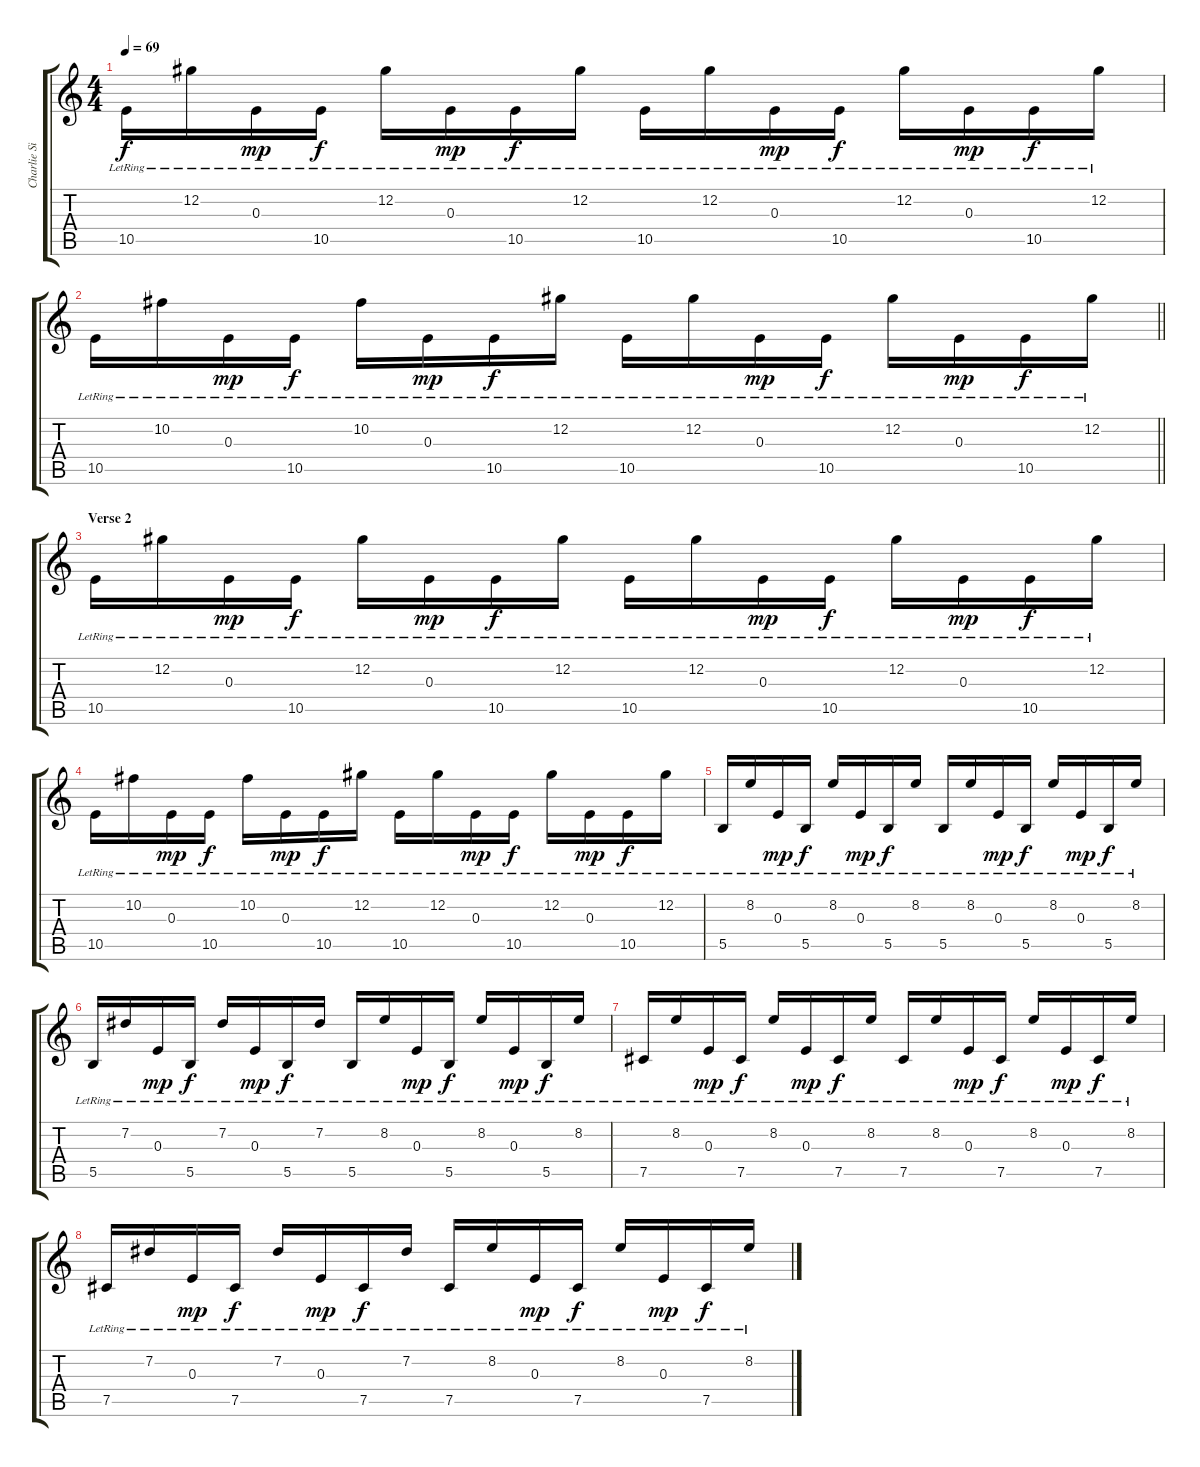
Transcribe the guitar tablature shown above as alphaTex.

\track ("Charlie Simpson" "Charlie Si") {instrument electricguitarjazz}
\staff {score tabs}
\tuning (Db4 Ab3 E3 B2 Gb2 B1) {hide}
\ts (4 4)
\tempo 69
\clef g2
\ks c
10.5{lr}.16{dy f} 12.2{lr}.16 0.3{lr}.16{dy mp} 10.5{lr}.16{dy f} 12.2{lr}.16 0.3{lr}.16{dy mp} 10.5{lr}.16{dy f} 12.2{lr}.16 10.5{lr}.16 12.2{lr}.16 0.3{lr}.16{dy mp} 10.5{lr}.16{dy f} 12.2{lr}.16 0.3{lr}.16{dy mp} 10.5{lr}.16{dy f} 12.2{lr}.16 |
\barLineRight lightlight
10.5{lr}.16 10.2{lr}.16 0.3{lr}.16{dy mp} 10.5{lr}.16{dy f} 10.2{lr}.16 0.3{lr}.16{dy mp} 10.5{lr}.16{dy f} 12.2{lr}.16 10.5{lr}.16 12.2{lr}.16 0.3{lr}.16{dy mp} 10.5{lr}.16{dy f} 12.2{lr}.16 0.3{lr}.16{dy mp} 10.5{lr}.16{dy f} 12.2{lr}.16 |
\section ("" "Verse 2")
10.5{lr}.16 12.2{lr}.16 0.3{lr}.16{dy mp} 10.5{lr}.16{dy f} 12.2{lr}.16 0.3{lr}.16{dy mp} 10.5{lr}.16{dy f} 12.2{lr}.16 10.5{lr}.16 12.2{lr}.16 0.3{lr}.16{dy mp} 10.5{lr}.16{dy f} 12.2{lr}.16 0.3{lr}.16{dy mp} 10.5{lr}.16{dy f} 12.2{lr}.16 |
10.5{lr}.16 10.2{lr}.16 0.3{lr}.16{dy mp} 10.5{lr}.16{dy f} 10.2{lr}.16 0.3{lr}.16{dy mp} 10.5{lr}.16{dy f} 12.2{lr}.16 10.5{lr}.16 12.2{lr}.16 0.3{lr}.16{dy mp} 10.5{lr}.16{dy f} 12.2{lr}.16 0.3{lr}.16{dy mp} 10.5{lr}.16{dy f} 12.2{lr}.16 |
5.5{lr}.16 8.2{lr}.16 0.3{lr}.16{dy mp} 5.5{lr}.16{dy f} 8.2{lr}.16 0.3{lr}.16{dy mp} 5.5{lr}.16{dy f} 8.2{lr}.16 5.5{lr}.16 8.2{lr}.16 0.3{lr}.16{dy mp} 5.5{lr}.16{dy f} 8.2{lr}.16 0.3{lr}.16{dy mp} 5.5{lr}.16{dy f} 8.2{lr}.16 |
5.5{lr}.16 7.2{lr}.16 0.3{lr}.16{dy mp} 5.5{lr}.16{dy f} 7.2{lr}.16 0.3{lr}.16{dy mp} 5.5{lr}.16{dy f} 7.2{lr}.16 5.5{lr}.16 8.2{lr}.16 0.3{lr}.16{dy mp} 5.5{lr}.16{dy f} 8.2{lr}.16 0.3{lr}.16{dy mp} 5.5{lr}.16{dy f} 8.2{lr}.16 |
7.5{lr}.16 8.2{lr}.16 0.3{lr}.16{dy mp} 7.5{lr}.16{dy f} 8.2{lr}.16 0.3{lr}.16{dy mp} 7.5{lr}.16{dy f} 8.2{lr}.16 7.5{lr}.16 8.2{lr}.16 0.3{lr}.16{dy mp} 7.5{lr}.16{dy f} 8.2{lr}.16 0.3{lr}.16{dy mp} 7.5{lr}.16{dy f} 8.2{lr}.16 |
7.5{lr}.16 7.2{lr}.16 0.3{lr}.16{dy mp} 7.5{lr}.16{dy f} 7.2{lr}.16 0.3{lr}.16{dy mp} 7.5{lr}.16{dy f} 7.2{lr}.16 7.5{lr}.16 8.2{lr}.16 0.3{lr}.16{dy mp} 7.5{lr}.16{dy f} 8.2{lr}.16 0.3{lr}.16{dy mp} 7.5{lr}.16{dy f} 8.2{lr}.16
